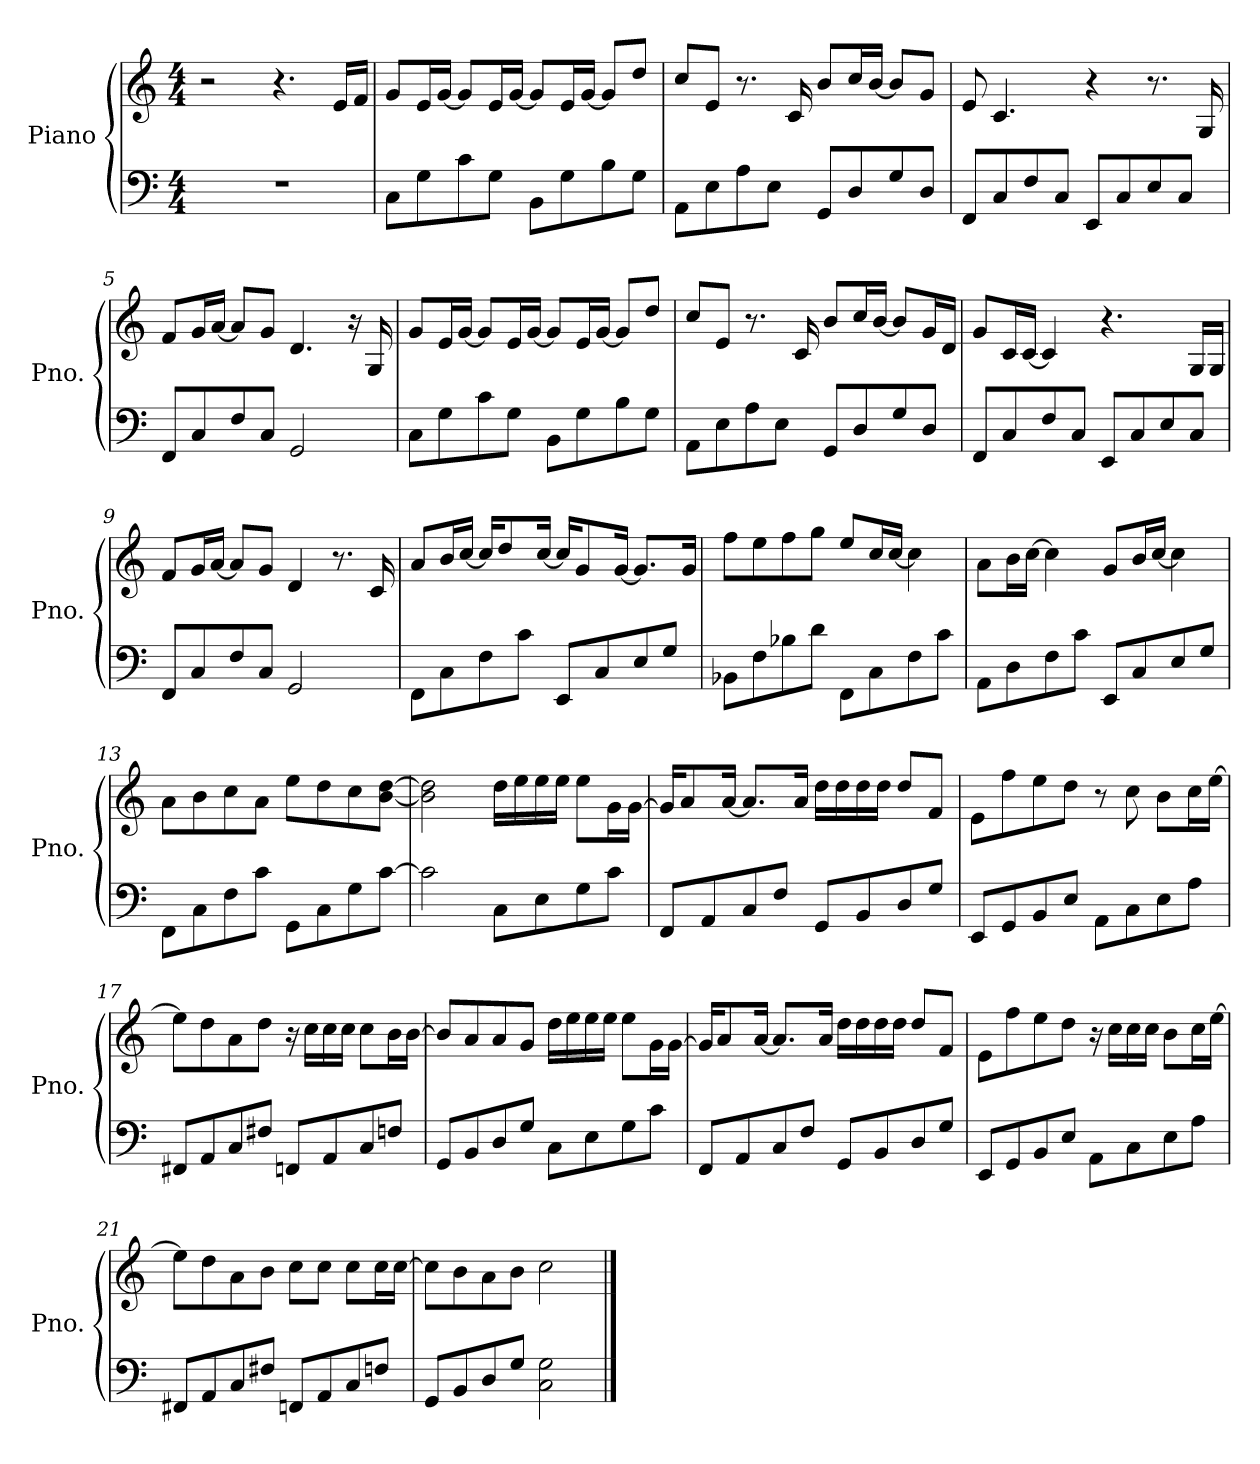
**kern	**kern
*part1	*part1
*staff2	*staff1
*I"Piano	*
*I'Pno.	*
*clefF4	*clefG2
*k[]	*k[]
*M4/4	*M4/4
*MM70	*MM70
=1	=1
1r	2r
.	4.r
.	16e/LL
.	16f/JJ
=2	=2
8C\L	8g/L
8G\	16e/L
.	[16g/JJ
8c\	8g/L]
8G\J	16e/L
.	[16g/JJ
8BB\L	8g/L]
8G\	16e/L
.	[16g/JJ
8B\	8g/L]
8G\J	8dd/J
=3	=3
8AA\L	8cc/L
8E\	8e/J
8A\	8.r
8E\J	.
.	16c/
8GG/L	8b/L
8D/	16cc/L
.	[16b/JJ
8G/	8b/L]
8D/J	8g/J
=4	=4
8FF/L	8e/
8C/	4.c/
8F/	.
8C/J	.
8EE/L	4r
8C/	.
8E/	8.r
8C/J	.
.	16G/
!!LO:LB:g=z
=5	=5
8FF/L	8f/L
8C/	16g/L
.	[16a/JJ
8F/	8a/L]
8C/J	8g/J
2GG/	4.d/
.	16r
.	16G/
=6	=6
8C\L	8g/L
8G\	16e/L
.	[16g/JJ
8c\	8g/L]
8G\J	16e/L
.	[16g/JJ
8BB\L	8g/L]
8G\	16e/L
.	[16g/JJ
8B\	8g/L]
8G\J	8dd/J
=7	=7
8AA\L	8cc/L
8E\	8e/J
8A\	8.r
8E\J	.
.	16c/
8GG/L	8b/L
8D/	16cc/L
.	[16b/JJ
8G/	8b/L]
8D/J	16g/L
.	16d/JJ
!!LO:LB:g=z
=8	=8
8FF/L	8g/L
8C/	16c/L
.	[16c/JJ
8F/	4c/]
8C/J	.
8EE/L	4.r
8C/	.
8E/	.
8C/J	16G/LL
.	16G/JJ
=9	=9
8FF/L	8f/L
8C/	16g/L
.	[16a/JJ
8F/	8a/L]
8C/J	8g/J
2GG/	4d/
.	8.r
.	16c/
=10	=10
8FF\L	8a/L
8C\	16b/L
.	[16cc/JJ
8F\	16cc/KL]
.	8dd/
8c\J	.
.	[16cc/Jk
8EE/L	16cc/KL]
.	8g/
8C/	.
.	[16g/Jk
8E/	8.g/L]
8G/J	.
.	16g/Jk
!!LO:LB:g=z
=11	=11
8BB-X\L	8ff\L
8F\	8ee\
8B-X\	8ff\
8d\J	8gg\J
8FF\L	8ee/L
8C\	16cc/L
.	[16cc/JJ
8F\	4cc\]
8c\J	.
=12	=12
8AA\L	8a\L
8D\	16b\L
.	[16cc\JJ
8F\	4cc\]
8c\J	.
8EE/L	8g/L
8C/	16b/L
.	[16cc/JJ
8E/	4cc\]
8G/J	.
=13	=13
8FF\L	8a\L
8C\	8b\
8F\	8cc\
8c\J	8a\J
8GG\L	8ee\L
8C\	8dd\
8G\	8cc\
[8c\J	[8b\ [8dd\J
=14	=14
2c\]	2b\] 2dd\]
8C\L	16dd\LL
.	16ee\
8E\	16ee\
.	16ee\JJ
8G\	8ee\L
8c\J	16g\L
.	[16g\JJ
!!LO:LB:g=z
=15	=15
8FF/L	16g/KL]
.	8a/
8AA/	.
.	[16a/Jk
8C/	8.a/L]
8F/J	.
.	16a/Jk
8GG/L	16dd\LL
.	16dd\
8BB/	16dd\
.	16dd\JJ
8D/	8dd/L
8G/J	8f/J
=16	=16
8EE/L	8e\L
8GG/	8ff\
8BB/	8ee\
8E/J	8dd\J
8AA\L	8r
8C\	8cc\
8E\	8b\L
8A\J	16cc\L
.	[16ee\JJ
=17	=17
8FF#X/L	8ee\L]
8AA/	8dd\
8C/	8a\
8F#X/J	8dd\J
8FFn/L	16r
.	16cc\LL
8AA/	16cc\
.	16cc\JJ
8C/	8cc\L
8Fn/J	16b\L
.	[16b\JJ
!!LO:PB:g=z
=18	=18
8GG/L	8b/L]
8BB/	8a/
8D/	8a/
8G/J	8g/J
8C\L	16dd\LL
.	16ee\
8E\	16ee\
.	16ee\JJ
8G\	8ee\L
8c\J	16g\L
.	[16g\JJ
=19	=19
8FF/L	16g/KL]
.	8a/
8AA/	.
.	[16a/Jk
8C/	8.a/L]
8F/J	.
.	16a/Jk
8GG/L	16dd\LL
.	16dd\
8BB/	16dd\
.	16dd\JJ
8D/	8dd/L
8G/J	8f/J
=20	=20
8EE/L	8e\L
8GG/	8ff\
8BB/	8ee\
8E/J	8dd\J
8AA\L	16r
.	16cc\LL
8C\	16cc\
.	16cc\JJ
8E\	8b\L
8A\J	16cc\L
.	[16ee\JJ
!!LO:LB:g=z
=21	=21
8FF#X/L	8ee\L]
8AA/	8dd\
8C/	8a\
8F#X/J	8b\J
8FFn/L	8cc\L
8AA/	8cc\J
8C/	8cc\L
8Fn/J	16cc\L
.	[16cc\JJ
=22	=22
8GG/L	8cc\L]
8BB/	8b\
8D/	8a\
8G/J	8b\J
2C\ 2G\	2cc\
==	==
*-	*-
